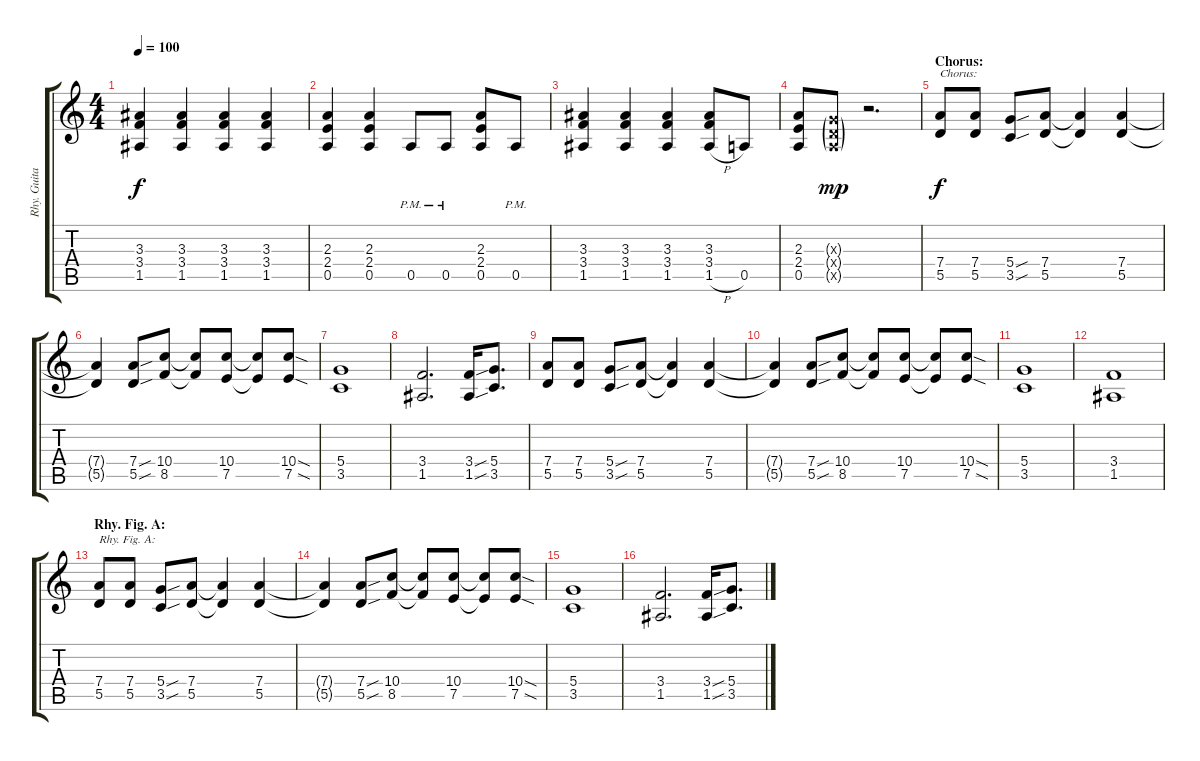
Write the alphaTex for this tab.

\track ("Rhy. Guitar 2" "Rhy. Guita") {instrument distortionguitar}
\staff {score tabs}
\tuning (E4 B3 G3 D3 A2 E2) {hide}
\ts (4 4)
\tempo 100
\clef g2
\ks c
(3.3 3.4 1.5).4{dy f} (3.3 3.4 1.5).4 (3.3 3.4 1.5).4 (3.3 3.4 1.5).4 |
(2.3 2.4 0.5).4 (2.3 2.4 0.5).4 0.5{pm}.8 0.5{pm}.8 (2.3 2.4 0.5).8 0.5{pm}.8 |
(3.3 3.4 1.5).4 (3.3 3.4 1.5).4 (3.3 3.4 1.5).4 (3.3 3.4 1.5{h}).8 0.5.8 |
(2.3 2.4 0.5).8 (0.3{g x} 0.4{g x} 0.5{g x}).8{dy mp} r.2{d} |
\section ("" "Chorus:")
(7.4 5.5).8{txt "Chorus:" dy f} (7.4 5.5).8 (5.4{sou} 3.5{sou}).8 (7.4 5.5).8 (7.4{t} 5.5{t}).4 (7.4 5.5).4 |
(7.4{t} 5.5{t}).4 (7.4{sou} 5.5{sou}).8 (10.4 8.5).8 (10.4{t} 8.5{t}).8 (10.4 7.5).8 (10.4{t} 7.5{t}).8 (10.4{sod} 7.5{sod}).8 |
(5.4 3.5).1 |
(3.4 1.5).2{d} (3.4{sou} 1.5{sou}).16 (5.4 3.5).8{d} |
(7.4 5.5).8 (7.4 5.5).8 (5.4{sou} 3.5{sou}).8 (7.4 5.5).8 (7.4{t} 5.5{t}).4 (7.4 5.5).4 |
(7.4{t} 5.5{t}).4 (7.4{sou} 5.5{sou}).8 (10.4 8.5).8 (10.4{t} 8.5{t}).8 (10.4 7.5).8 (10.4{t} 7.5{t}).8 (10.4{sod} 7.5{sod}).8 |
(5.4 3.5).1 |
(3.4 1.5).1 |
\section ("" "Rhy. Fig. A:")
(7.4 5.5).8{txt "Rhy. Fig. A:"} (7.4 5.5).8 (5.4{sou} 3.5{sou}).8 (7.4 5.5).8 (7.4{t} 5.5{t}).4 (7.4 5.5).4 |
(7.4{t} 5.5{t}).4 (7.4{sou} 5.5{sou}).8 (10.4 8.5).8 (10.4{t} 8.5{t}).8 (10.4 7.5).8 (10.4{t} 7.5{t}).8 (10.4{sod} 7.5{sod}).8 |
(5.4 3.5).1 |
(3.4 1.5).2{d} (3.4{sou} 1.5{sou}).16 (5.4 3.5).8{d}
